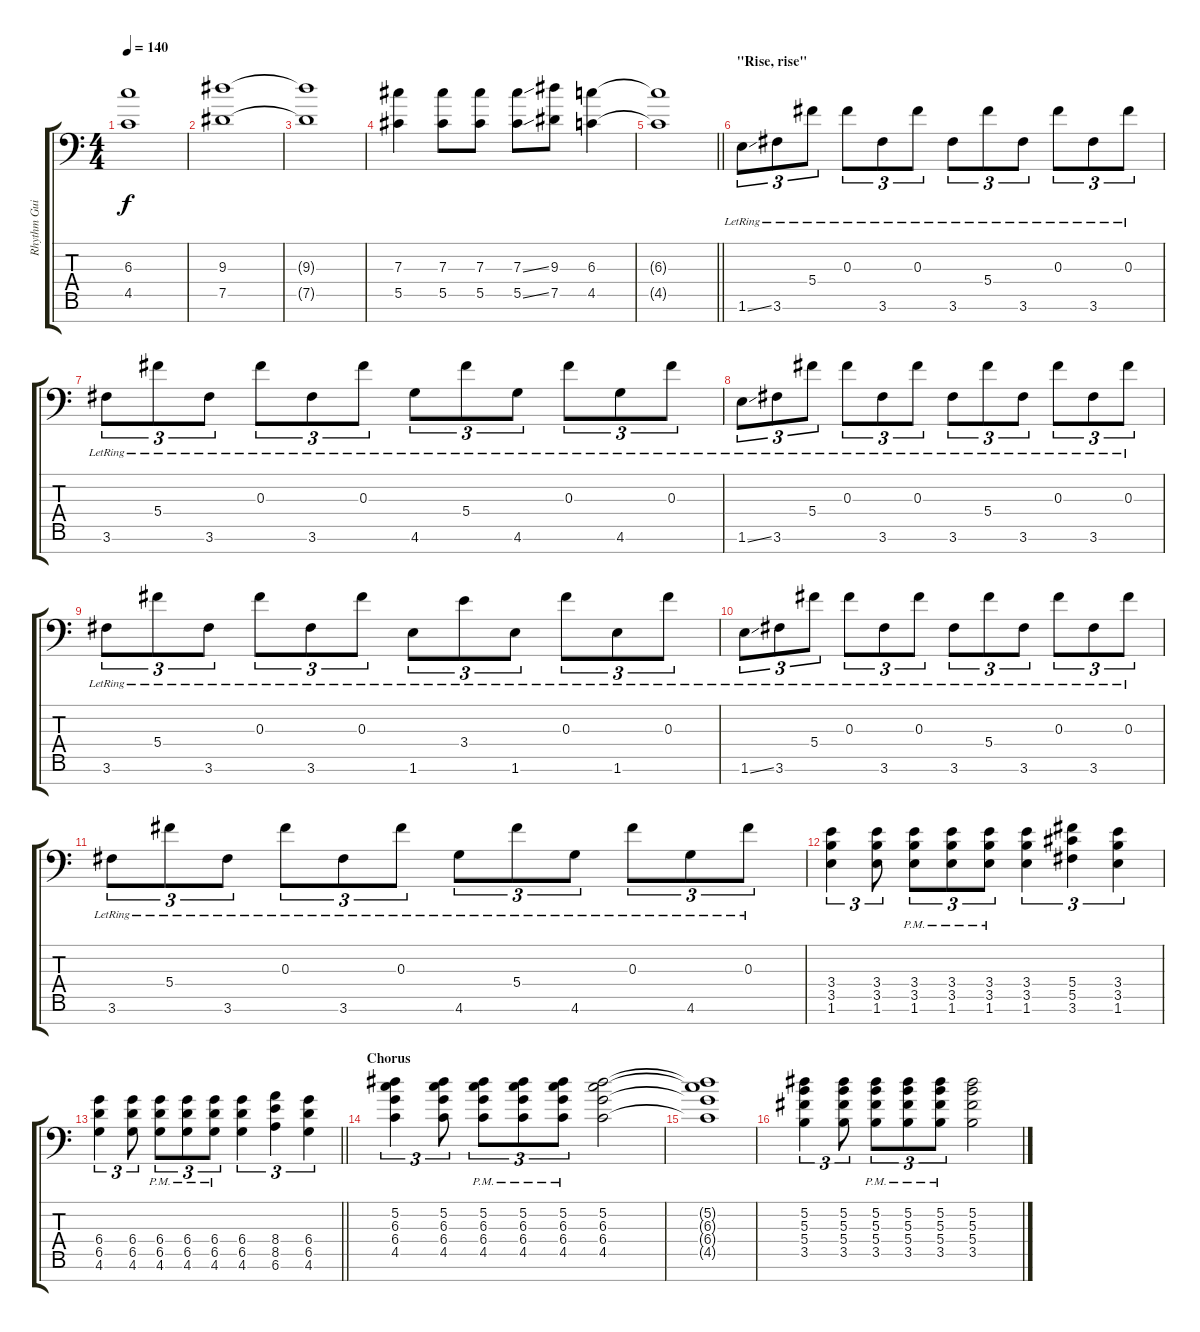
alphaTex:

\track ("Rhythm Guitar" "Rhythm Gui") {instrument distortionguitar}
\staff {score tabs}
\tuning (Eb4 Bb3 Gb3 Db3 Ab2 Eb2 Bb1) {hide}
\ts (4 4)
\tempo 140
\clef f4
\ks c
(6.3{t} 4.5{t}).1{dy f} |
(9.3 7.5).1 |
(9.3{t} 7.5{t}).1 |
(7.3 5.5).4 (7.3 5.5).8 (7.3 5.5).8 (7.3{ss} 5.5{ss}).8 (9.3 7.5).8 (6.3 4.5).4 |
\barLineRight lightlight
(6.3{t} 4.5{t}).1 |
\section ("" "\"Rise, rise\"")
1.6{ss lr}.8{tu (3 2)} 3.6{lr}.8{tu (3 2)} 5.4{lr}.8{tu (3 2)} 0.3{lr}.8{tu (3 2)} 3.6{lr}.8{tu (3 2)} 0.3{lr}.8{tu (3 2)} 3.6{lr}.8{tu (3 2)} 5.4{lr}.8{tu (3 2)} 3.6{lr}.8{tu (3 2)} 0.3{lr}.8{tu (3 2)} 3.6{lr}.8{tu (3 2)} 0.3{lr}.8{tu (3 2)} |
3.6{lr}.8{tu (3 2)} 5.4{lr}.8{tu (3 2)} 3.6{lr}.8{tu (3 2)} 0.3{lr}.8{tu (3 2)} 3.6{lr}.8{tu (3 2)} 0.3{lr}.8{tu (3 2)} 4.6{lr}.8{tu (3 2)} 5.4{lr}.8{tu (3 2)} 4.6{lr}.8{tu (3 2)} 0.3{lr}.8{tu (3 2)} 4.6{lr}.8{tu (3 2)} 0.3{lr}.8{tu (3 2)} |
1.6{ss lr}.8{tu (3 2)} 3.6{lr}.8{tu (3 2)} 5.4{lr}.8{tu (3 2)} 0.3{lr}.8{tu (3 2)} 3.6{lr}.8{tu (3 2)} 0.3{lr}.8{tu (3 2)} 3.6{lr}.8{tu (3 2)} 5.4{lr}.8{tu (3 2)} 3.6{lr}.8{tu (3 2)} 0.3{lr}.8{tu (3 2)} 3.6{lr}.8{tu (3 2)} 0.3{lr}.8{tu (3 2)} |
3.6{lr}.8{tu (3 2)} 5.4{lr}.8{tu (3 2)} 3.6{lr}.8{tu (3 2)} 0.3{lr}.8{tu (3 2)} 3.6{lr}.8{tu (3 2)} 0.3{lr}.8{tu (3 2)} 1.6{lr}.8{tu (3 2)} 3.4{lr}.8{tu (3 2)} 1.6{lr}.8{tu (3 2)} 0.3{lr}.8{tu (3 2)} 1.6{lr}.8{tu (3 2)} 0.3{lr}.8{tu (3 2)} |
1.6{ss lr}.8{tu (3 2)} 3.6{lr}.8{tu (3 2)} 5.4{lr}.8{tu (3 2)} 0.3{lr}.8{tu (3 2)} 3.6{lr}.8{tu (3 2)} 0.3{lr}.8{tu (3 2)} 3.6{lr}.8{tu (3 2)} 5.4{lr}.8{tu (3 2)} 3.6{lr}.8{tu (3 2)} 0.3{lr}.8{tu (3 2)} 3.6{lr}.8{tu (3 2)} 0.3{lr}.8{tu (3 2)} |
3.6{lr}.8{tu (3 2)} 5.4{lr}.8{tu (3 2)} 3.6{lr}.8{tu (3 2)} 0.3{lr}.8{tu (3 2)} 3.6{lr}.8{tu (3 2)} 0.3{lr}.8{tu (3 2)} 4.6{lr}.8{tu (3 2)} 5.4{lr}.8{tu (3 2)} 4.6{lr}.8{tu (3 2)} 0.3{lr}.8{tu (3 2)} 4.6{lr}.8{tu (3 2)} 0.3{lr}.8{tu (3 2)} |
(3.4 3.5 1.6).4{tu (3 2)} (3.4 3.5 1.6).8{tu (3 2)} (3.4{pm} 3.5{pm} 1.6{pm}).8{tu (3 2)} (3.4{pm} 3.5{pm} 1.6{pm}).8{tu (3 2)} (3.4{pm} 3.5{pm} 1.6{pm}).8{tu (3 2)} (3.4 3.5 1.6).4{tu (3 2)} (5.4 5.5 3.6).4{tu (3 2)} (3.4 3.5 1.6).4{tu (3 2)} |
\barLineRight lightlight
(6.4 6.5 4.6).4{tu (3 2)} (6.4 6.5 4.6).8{tu (3 2)} (6.4{pm} 6.5{pm} 4.6{pm}).8{tu (3 2)} (6.4{pm} 6.5{pm} 4.6{pm}).8{tu (3 2)} (6.4{pm} 6.5{pm} 4.6{pm}).8{tu (3 2)} (6.4 6.5 4.6).4{tu (3 2)} (8.4 8.5 6.6).4{tu (3 2)} (6.4 6.5 4.6).4{tu (3 2)} |
\section ("" "Chorus")
(5.2 6.3 6.4 4.5).4{tu (3 2)} (5.2 6.3 6.4 4.5).8{tu (3 2)} (5.2 6.3 6.4 4.5{pm}).8{tu (3 2)} (5.2 6.3 6.4 4.5{pm}).8{tu (3 2)} (5.2 6.3 6.4 4.5{pm}).8{tu (3 2)} (5.2 6.3 6.4 4.5).2 |
(5.2{t} 6.3{t} 6.4{t} 4.5{t}).1 |
(5.2 5.3 5.4 3.5).4{tu (3 2)} (5.2 5.3 5.4 3.5).8{tu (3 2)} (5.2 5.3 5.4 3.5{pm}).8{tu (3 2)} (5.2 5.3 5.4 3.5{pm}).8{tu (3 2)} (5.2 5.3 5.4 3.5{pm}).8{tu (3 2)} (5.2 5.3 5.4 3.5).2
